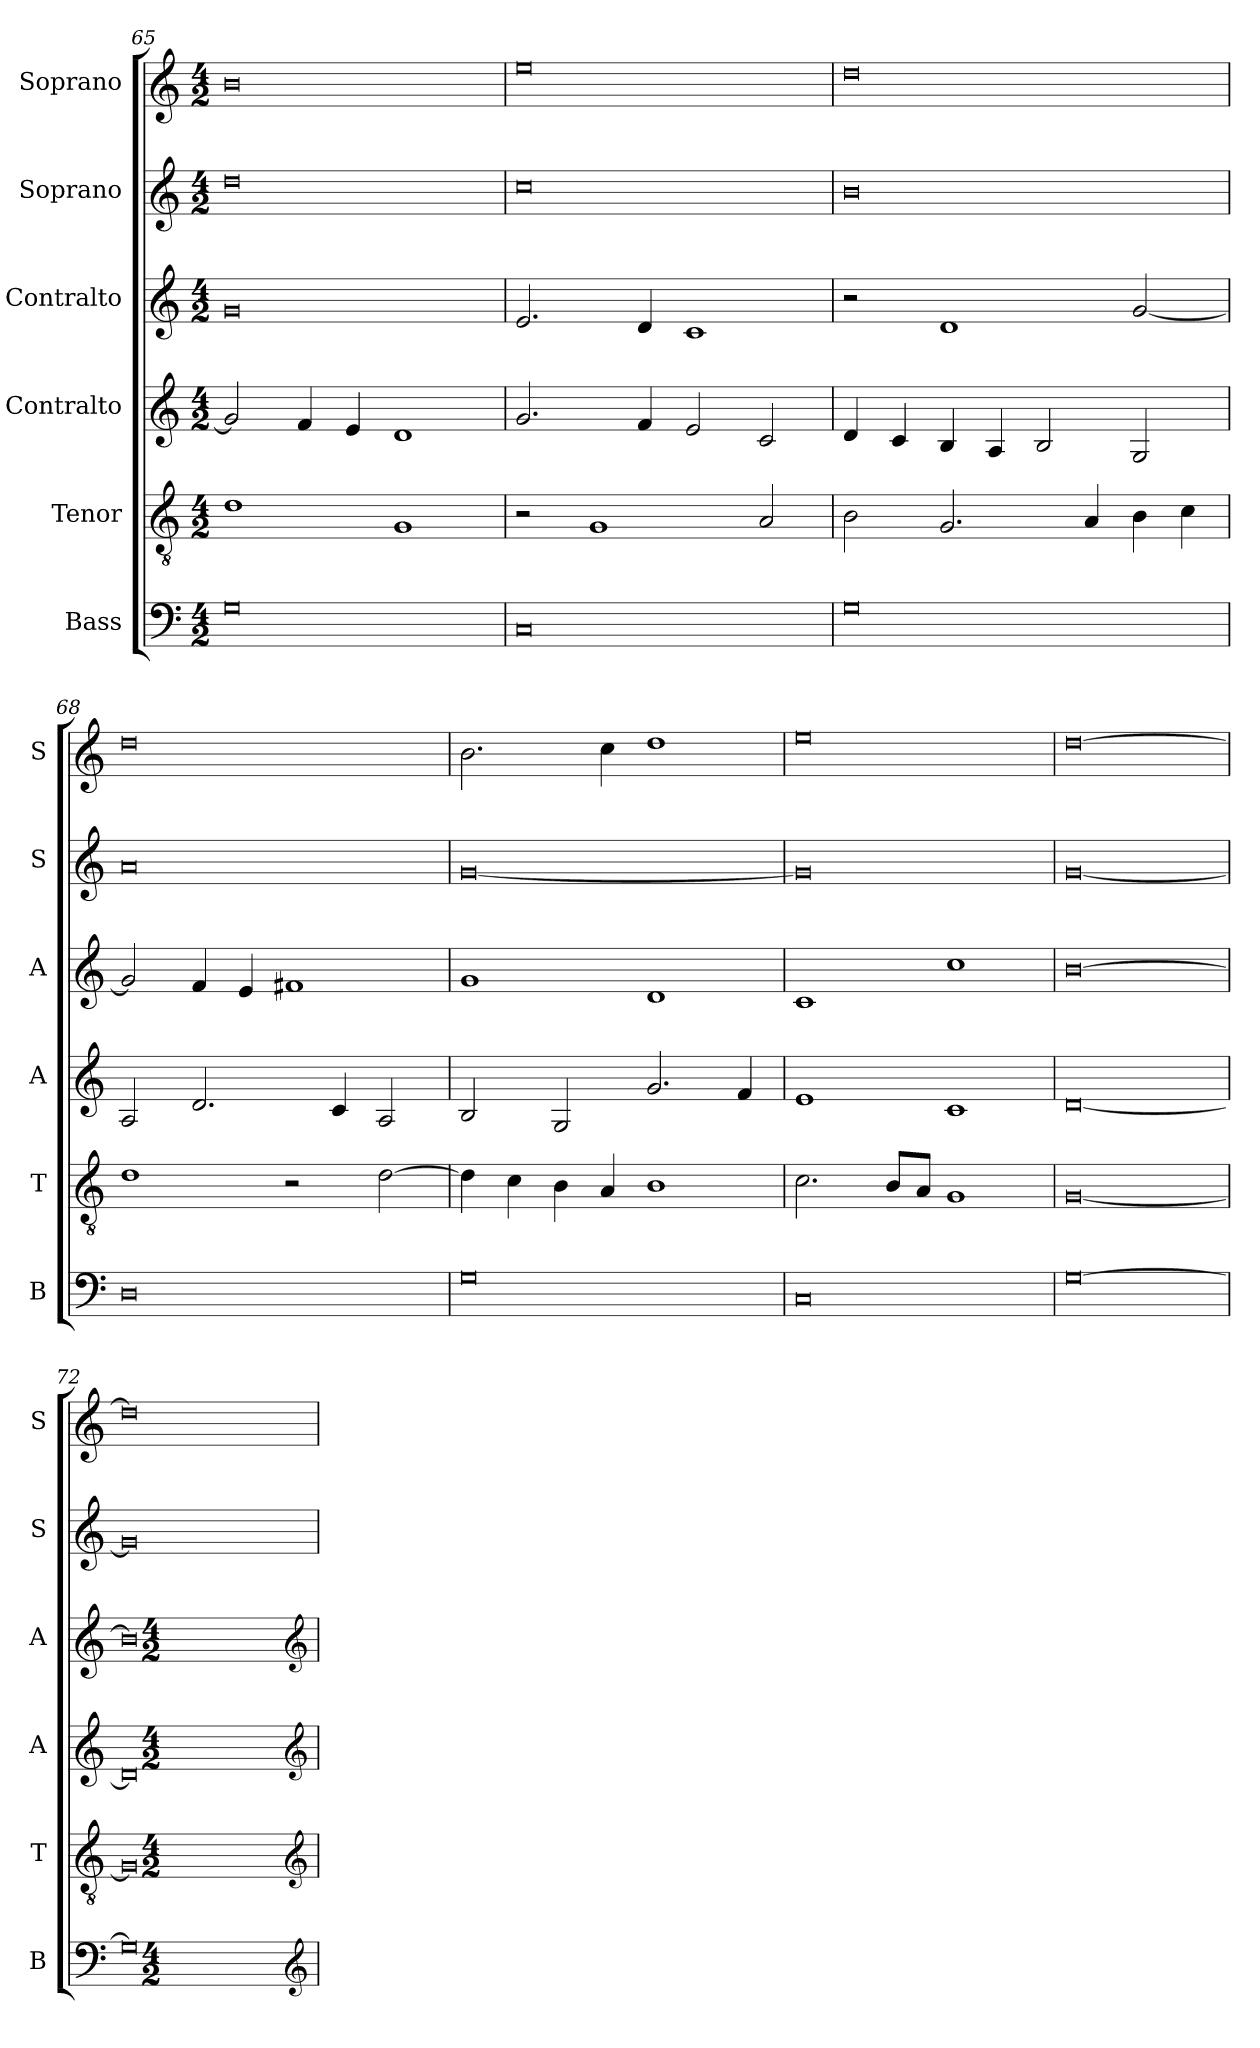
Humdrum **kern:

**kern	**kern	**kern	**kern	**kern	**kern
*part6	*part5	*part4	*part3	*part2	*part1
*staff6	*staff5	*staff4	*staff3	*staff2	*staff1
*I"Bass	*I"Tenor	*I"Contralto	*I"Contralto	*I"Soprano	*I"Soprano
*I'B	*I'T	*I'A	*I'A	*I'S	*I'S
*clefF4	*clefGv2	*clefG2	*clefG2	*clefG2	*clefG2
*k[]	*k[]	*k[]	*k[]	*k[]	*k[]
*C:ion	*C:ion	*C:ion	*C:ion	*C:ion	*C:ion
*M4/2	*M4/2	*M4/2	*M4/2	*M4/2	*M4/2
=65	=65	=65	=65	=65	=65
0G	1d	2g]	0g	0dd	0b
.	.	4f	.	.	.
.	.	4e	.	.	.
.	1G	1d	.	.	.
=66	=66	=66	=66	=66	=66
0C	2r	2.g	2.e	0cc	0ee
.	1G	.	.	.	.
.	.	4f	4d	.	.
.	.	2e	1c	.	.
.	2A	2c	.	.	.
=67	=67	=67	=67	=67	=67
0G	2B	4d	2r	0b	0dd
.	.	4c	.	.	.
.	2.G	4B	1d	.	.
.	.	4A	.	.	.
.	.	2B	.	.	.
.	4A	.	.	.	.
.	4B	2G	[2g	.	.
.	4c	.	.	.	.
=68	=68	=68	=68	=68	=68
0D	1d	2A	2g]	0a	0dd
.	.	2.d	4f	.	.
.	.	.	4e	.	.
.	2r	.	1f#X	.	.
.	.	4c	.	.	.
.	[2d	2A	.	.	.
=69	=69	=69	=69	=69	=69
0G	4d]	2B	1g	[0g	2.b
.	4c	.	.	.	.
.	4B	2G	.	.	.
.	4A	.	.	.	4cc
.	1B	2.g	1d	.	1dd
.	.	4f	.	.	.
=70	=70	=70	=70	=70	=70
0C	2.c	1e	1c	0g]	0ee
.	8B/L	.	.	.	.
.	8A/J	.	.	.	.
.	1G	1c	1cc	.	.
=71	=71	=71	=71	=71	=71
[0G	[0G	[0d	[0b	[0g	[0dd
=72	=72	=72	=72	=72	=72
0G]	0G]	0d]	0b]	0g]	0dd]
*clefG2	*clefG2	*clefG2	*clefG2	*	*
*k[]	*k[]	*k[]	*k[]	*	*
*C:ion	*C:ion	*C:ion	*C:ion	*	*
*M4/2	*M4/2	*M4/2	*M4/2	*	*
=	=	=	=	=	=
*-	*-	*-	*-	*-	*-
